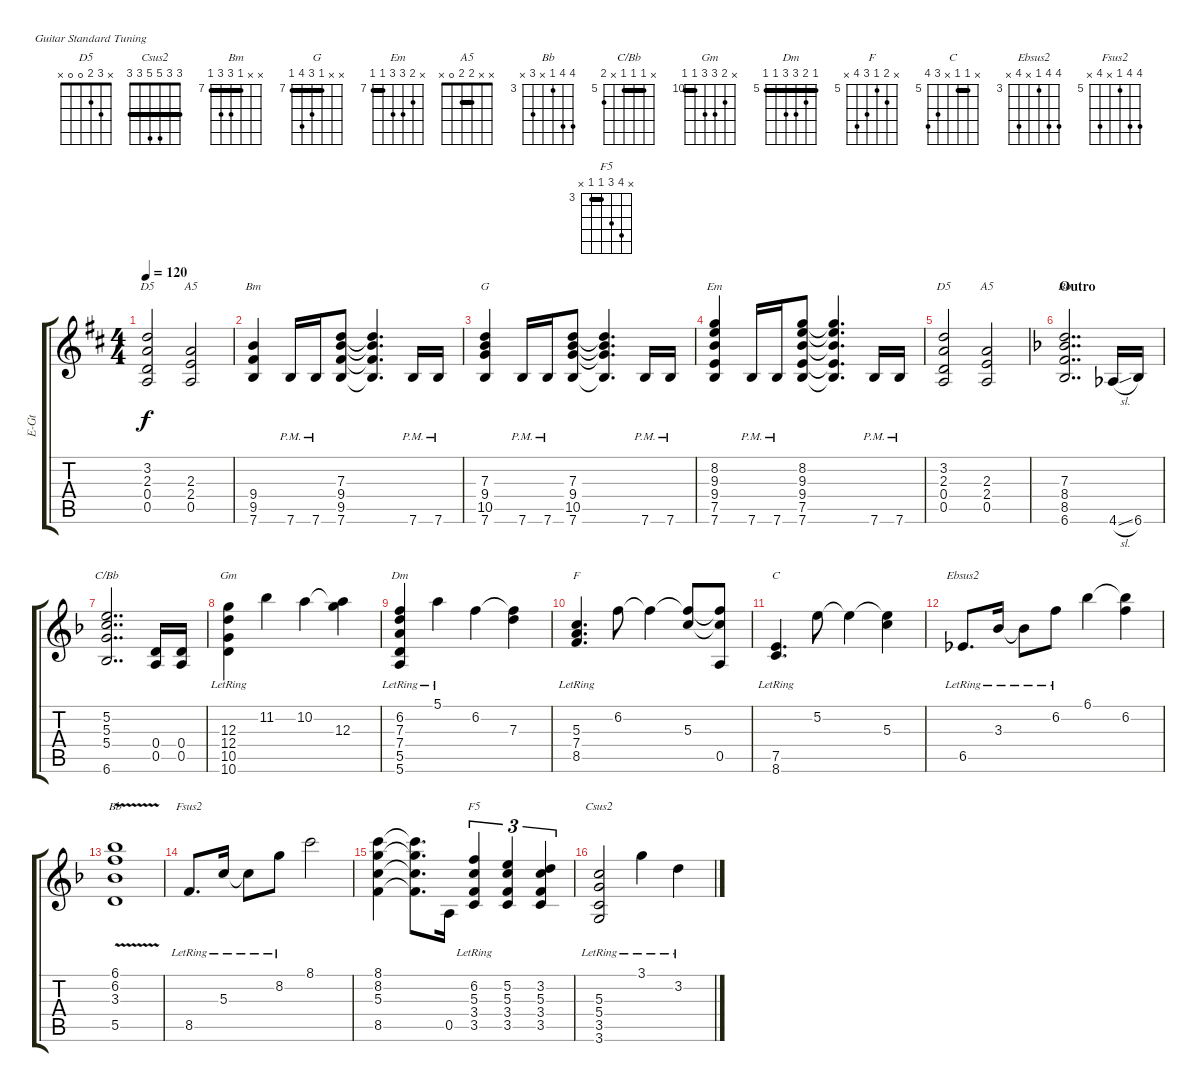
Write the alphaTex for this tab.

\defaultSystemsLayout 4
\bracketExtendMode groupsimilarinstruments
\otherSystemsTrackNameOrientation horizontal
\track ("Rhythm Guitar II" "E-Gt") {multiBarRest instrument distortionguitar}
\staff {score tabs}
\tuning (E4 B3 G3 D3 A2 E2)
\chord ("D5" x 3 2 0 0 x) {showfingering false}
\chord ("Csus2" 3 3 5 5 3 3) {showfingering false barre (3 3 3)}
\chord ("Bm" x x 7 9 9 7) {firstfret 7 showfingering false barre 7}
\chord ("G" x x 7 9 10 7) {firstfret 7 showfingering false barre 7}
\chord ("Em" x 8 9 9 7 7) {firstfret 7 showfingering false barre 7}
\chord ("A5" x x 2 2 0 x) {showfingering false barre 2}
\chord ("Bb" x x 7 8 8 6) {firstfret 6 showfingering false}
\chord ("C/Bb" x 5 5 5 x 6) {firstfret 5 showfingering false barre (5 5)}
\chord ("Gm" x 11 12 12 10 10) {firstfret 10 showfingering false barre 10}
\chord ("Dm" 5 6 7 7 5 5) {firstfret 5 showfingering false barre (5 5)}
\chord ("F" x 6 5 7 8 x) {firstfret 5 showfingering false}
\chord ("C" x 5 5 x 7 8) {firstfret 5 showfingering false barre 5}
\chord ("Ebsus2" 6 6 3 x 6 x) {firstfret 3 showfingering false}
\chord ("Bb" 6 6 3 x 5 x) {firstfret 3 showfingering false}
\chord ("Fsus2" 8 8 5 x 8 x) {firstfret 5 showfingering false}
\chord ("F5" x 6 5 3 3 x) {firstfret 3 showfingering false barre 3}
\ts (4 4)
\tempo 120
\clef g2
\ks d
(3.2{acc forcenatural} 2.3{acc forcenatural} 0.4{acc forcenatural} 0.5{acc forcenatural}).2{ch "D5" dy f} (0.5{acc forcenatural} 2.4{acc forcenatural} 2.3{acc forcenatural}).2{ch "A5"} |
(7.6{acc forcenatural} 9.5{acc #} 9.4{acc forcenatural}).4{ch "Bm"} 7.6{pm acc forcenatural}.16 7.6{pm acc forcenatural}.16 (7.6{acc forcenatural} 9.5{acc #} 9.4{acc forcenatural} 7.3{acc forcenatural}).8 (7.6{t acc forcenatural} 9.5{t acc #} 9.4{t acc forcenatural} 7.3{t acc forcenatural}).4{d} 7.6{pm acc forcenatural}.16 7.6{pm acc forcenatural}.16 |
(7.6{acc forcenatural} 10.5{acc forcenatural} 9.4{acc forcenatural} 7.3{acc forcenatural}).4{ch "G"} 7.6{pm acc forcenatural}.16 7.6{pm acc forcenatural}.16 (7.6{acc forcenatural} 10.5{acc forcenatural} 9.4{acc forcenatural} 7.3{acc forcenatural}).8 (7.6{t acc forcenatural} 10.5{t acc forcenatural} 9.4{t acc forcenatural} 7.3{t acc forcenatural}).4{d} 7.6{pm acc forcenatural}.16 7.6{pm acc forcenatural}.16 |
(7.6{acc forcenatural} 7.5{acc forcenatural} 9.4{acc forcenatural} 9.3{acc forcenatural} 8.2{acc forcenatural}).4{ch "Em"} 7.6{pm acc forcenatural}.16 7.6{pm acc forcenatural}.16 (7.6{acc forcenatural} 7.5{acc forcenatural} 9.4{acc forcenatural} 9.3{acc forcenatural} 8.2{acc forcenatural}).8 (7.6{t acc forcenatural} 7.5{t acc forcenatural} 9.4{t acc forcenatural} 9.3{t acc forcenatural} 8.2{t acc forcenatural}).4{d} 7.6{pm acc forcenatural}.16 7.6{pm acc forcenatural}.16 |
(3.2{acc forcenatural} 2.3{acc forcenatural} 0.4{acc forcenatural} 0.5{acc forcenatural}).2{ch "D5"} (0.5{acc forcenatural} 2.4{acc forcenatural} 2.3{acc forcenatural}).2{ch "A5"} |
\section ("" "Outro")
\ks f
(6.6{acc b} 8.5{acc forcenatural} 8.4{acc b} 7.3{acc forcenatural}).2{dd ch "Bb"} 4.6{sl acc b}.16 6.6{acc b}.16 |
(6.6{acc b} 5.4{acc forcenatural} 5.3{acc forcenatural} 5.2{acc forcenatural}).2{dd ch "C/Bb"} (0.5{acc forcenatural} 0.4{acc forcenatural}).16 (0.5{acc forcenatural} 0.4{acc forcenatural}).16 |
(12.4{lr acc forcenatural} 10.5{lr acc forcenatural} 10.6{lr acc forcenatural} 12.3{acc forcenatural}).4{ch "Gm"} 11.2{acc b}.4 10.2{acc forcenatural}.4 (12.3{acc forcenatural} 10.2{t acc forcenatural}).4 |
(7.3{lr acc forcenatural} 7.4{lr acc forcenatural} 5.5{lr acc forcenatural} 5.6{acc forcenatural} 6.2{acc forcenatural}).4{ch "Dm"} 5.1{lr acc forcenatural}.4 6.2{acc forcenatural}.4 (7.3{acc forcenatural} 6.2{t acc forcenatural}).4 |
(5.3{lr acc forcenatural} 7.4{lr acc forcenatural} 8.5{lr acc forcenatural}).4{d ch "F"} 6.2{acc forcenatural}.8 6.2{t acc forcenatural}.4 (5.3{acc forcenatural} 6.2{t acc forcenatural}).8 (0.5{acc forcenatural} 5.3{t acc forcenatural} 6.2{t acc forcenatural}).8 |
(8.6{lr acc forcenatural} 7.5{lr acc forcenatural}).4{d ch "C"} 5.2{acc forcenatural}.8 5.2{t acc forcenatural}.4 (5.2{t acc forcenatural} 5.3{acc forcenatural}).4 |
6.5{lr acc b}.8{d ch "Ebsus2"} 3.3{lr acc b}.16 3.3{lr t acc b}.8 6.2{lr acc forcenatural}.8 6.1{acc b}.4 (6.2{acc forcenatural} 6.1{t acc b}).4 |
(6.1{v acc b} 6.2{v acc forcenatural} 3.3{v acc b} 5.5{v acc forcenatural}).1{ch "Bb"} |
8.5{lr acc forcenatural}.8{d ch "Fsus2"} 5.3{lr acc forcenatural}.16 5.3{lr t acc forcenatural}.8 8.2{lr acc forcenatural}.8 8.1{acc forcenatural}.2 |
(8.1{acc forcenatural} 8.2{acc forcenatural} 5.3{acc forcenatural} 8.5{acc forcenatural}).4 (8.1{t acc forcenatural} 8.2{t acc forcenatural} 5.3{t acc forcenatural} 8.5{t acc forcenatural}).8{d} 0.5{acc forcenatural}.16 (3.4{lr acc forcenatural} 5.3{lr acc forcenatural} 6.2{lr acc forcenatural} 3.5{acc forcenatural}).4{tu (3 2) ch "F5"} (5.2{acc forcenatural} 3.5{acc forcenatural} 3.4{acc forcenatural} 5.3{acc forcenatural}).4{tu (3 2)} (3.2{acc forcenatural} 5.3{acc forcenatural} 3.4{acc forcenatural} 3.5{acc forcenatural}).4{tu (3 2)} |
(5.3{lr acc forcenatural} 5.4{lr acc forcenatural} 3.5{lr acc forcenatural} 3.6{acc forcenatural}).2{ch "Csus2"} 3.1{lr acc forcenatural}.4 3.2{lr acc forcenatural}.4
